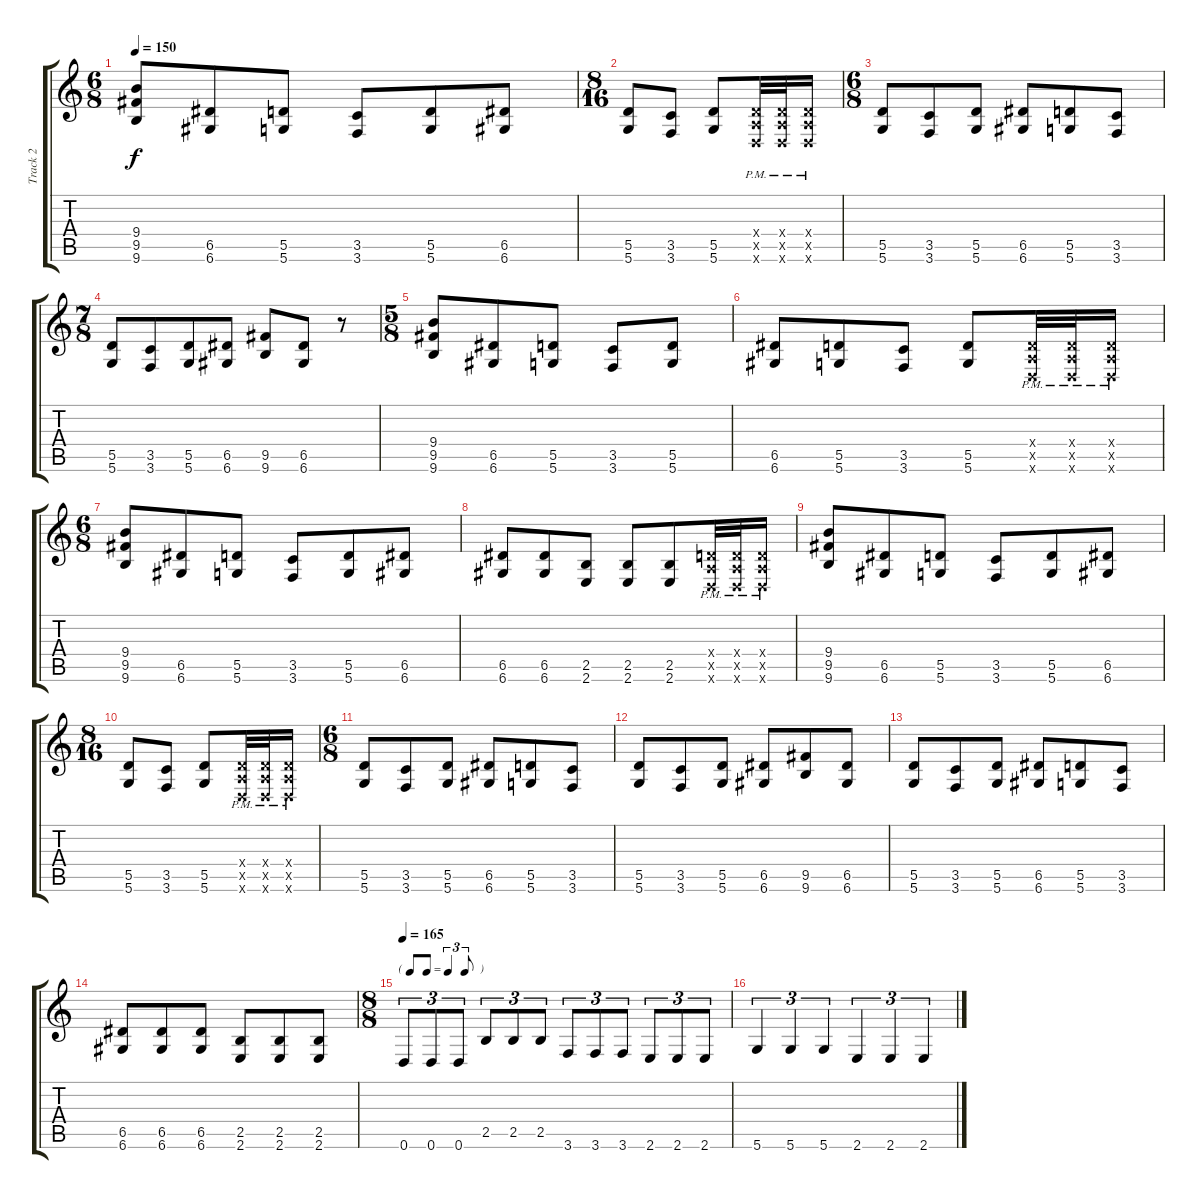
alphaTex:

\track ("Track 2" "Track 2") {instrument distortionguitar}
\staff {score tabs}
\tuning (E4 B3 G3 D3 A2 D2) {hide}
\ts (6 8)
\tempo 150
\clef g2
\ks c
(9.4 9.5 9.6).8{dy f} (6.5 6.6).8 (5.5 5.6).8 (3.5 3.6).8 (5.5 5.6).8 (6.5 6.6).8 |
\ts (8 16)
(5.5 5.6).8 (3.5 3.6).8 (5.5 5.6).8 (0.4{pm x} 0.5{pm x} 0.6{pm x}).32 (0.4{pm x} 0.5{pm x} 0.6{pm x}).32 (0.4{pm x} 0.5{pm x} 0.6{pm x}).16 |
\ts (6 8)
(5.5 5.6).8 (3.5 3.6).8 (5.5 5.6).8 (6.5 6.6).8 (5.5 5.6).8 (3.5 3.6).8 |
\ts (7 8)
(5.5 5.6).8 (3.5 3.6).8 (5.5 5.6).8 (6.5 6.6).8 (9.5 9.6).8 (6.5 6.6).8 r.8 |
\ts (5 8)
(9.4 9.5 9.6).8 (6.5 6.6).8 (5.5 5.6).8 (3.5 3.6).8 (5.5 5.6).8 |
(6.5 6.6).8 (5.5 5.6).8 (3.5 3.6).8 (5.5 5.6).8 (0.4{pm x} 0.5{pm x} 0.6{pm x}).32 (0.4{pm x} 0.5{pm x} 0.6{pm x}).32 (0.4{pm x} 0.5{pm x} 0.6{pm x}).16 |
\ts (6 8)
(9.4 9.5 9.6).8 (6.5 6.6).8 (5.5 5.6).8 (3.5 3.6).8 (5.5 5.6).8 (6.5 6.6).8 |
(6.5 6.6).8 (6.5 6.6).8 (2.5 2.6).8 (2.5 2.6).8 (2.5 2.6).8 (0.4{pm x} 0.5{pm x} 0.6{pm x}).32 (0.4{pm x} 0.5{pm x} 0.6{pm x}).32 (0.4{pm x} 0.5{pm x} 0.6{pm x}).16 |
(9.4 9.5 9.6).8 (6.5 6.6).8 (5.5 5.6).8 (3.5 3.6).8 (5.5 5.6).8 (6.5 6.6).8 |
\ts (8 16)
(5.5 5.6).8 (3.5 3.6).8 (5.5 5.6).8 (0.4{pm x} 0.5{pm x} 0.6{pm x}).32 (0.4{pm x} 0.5{pm x} 0.6{pm x}).32 (0.4{pm x} 0.5{pm x} 0.6{pm x}).16 |
\ts (6 8)
(5.5 5.6).8 (3.5 3.6).8 (5.5 5.6).8 (6.5 6.6).8 (5.5 5.6).8 (3.5 3.6).8 |
(5.5 5.6).8 (3.5 3.6).8 (5.5 5.6).8 (6.5 6.6).8 (9.5 9.6).8 (6.5 6.6).8 |
(5.5 5.6).8 (3.5 3.6).8 (5.5 5.6).8 (6.5 6.6).8 (5.5 5.6).8 (3.5 3.6).8 |
(6.5 6.6).8 (6.5 6.6).8 (6.5 6.6).8 (2.5 2.6).8 (2.5 2.6).8 (2.5 2.6).8 |
\ts (8 8)
\tf triplet8th
\tempo 165
0.6.8{tu (3 2)} 0.6.8{tu (3 2)} 0.6.8{tu (3 2)} 2.5.8{tu (3 2)} 2.5.8{tu (3 2)} 2.5.8{tu (3 2)} 3.6.8{tu (3 2)} 3.6.8{tu (3 2)} 3.6.8{tu (3 2)} 2.6.8{tu (3 2)} 2.6.8{tu (3 2)} 2.6.8{tu (3 2)} |
5.6.4{tu (3 2)} 5.6.4{tu (3 2)} 5.6.4{tu (3 2)} 2.6.4{tu (3 2)} 2.6.4{tu (3 2)} 2.6.4{tu (3 2)}
